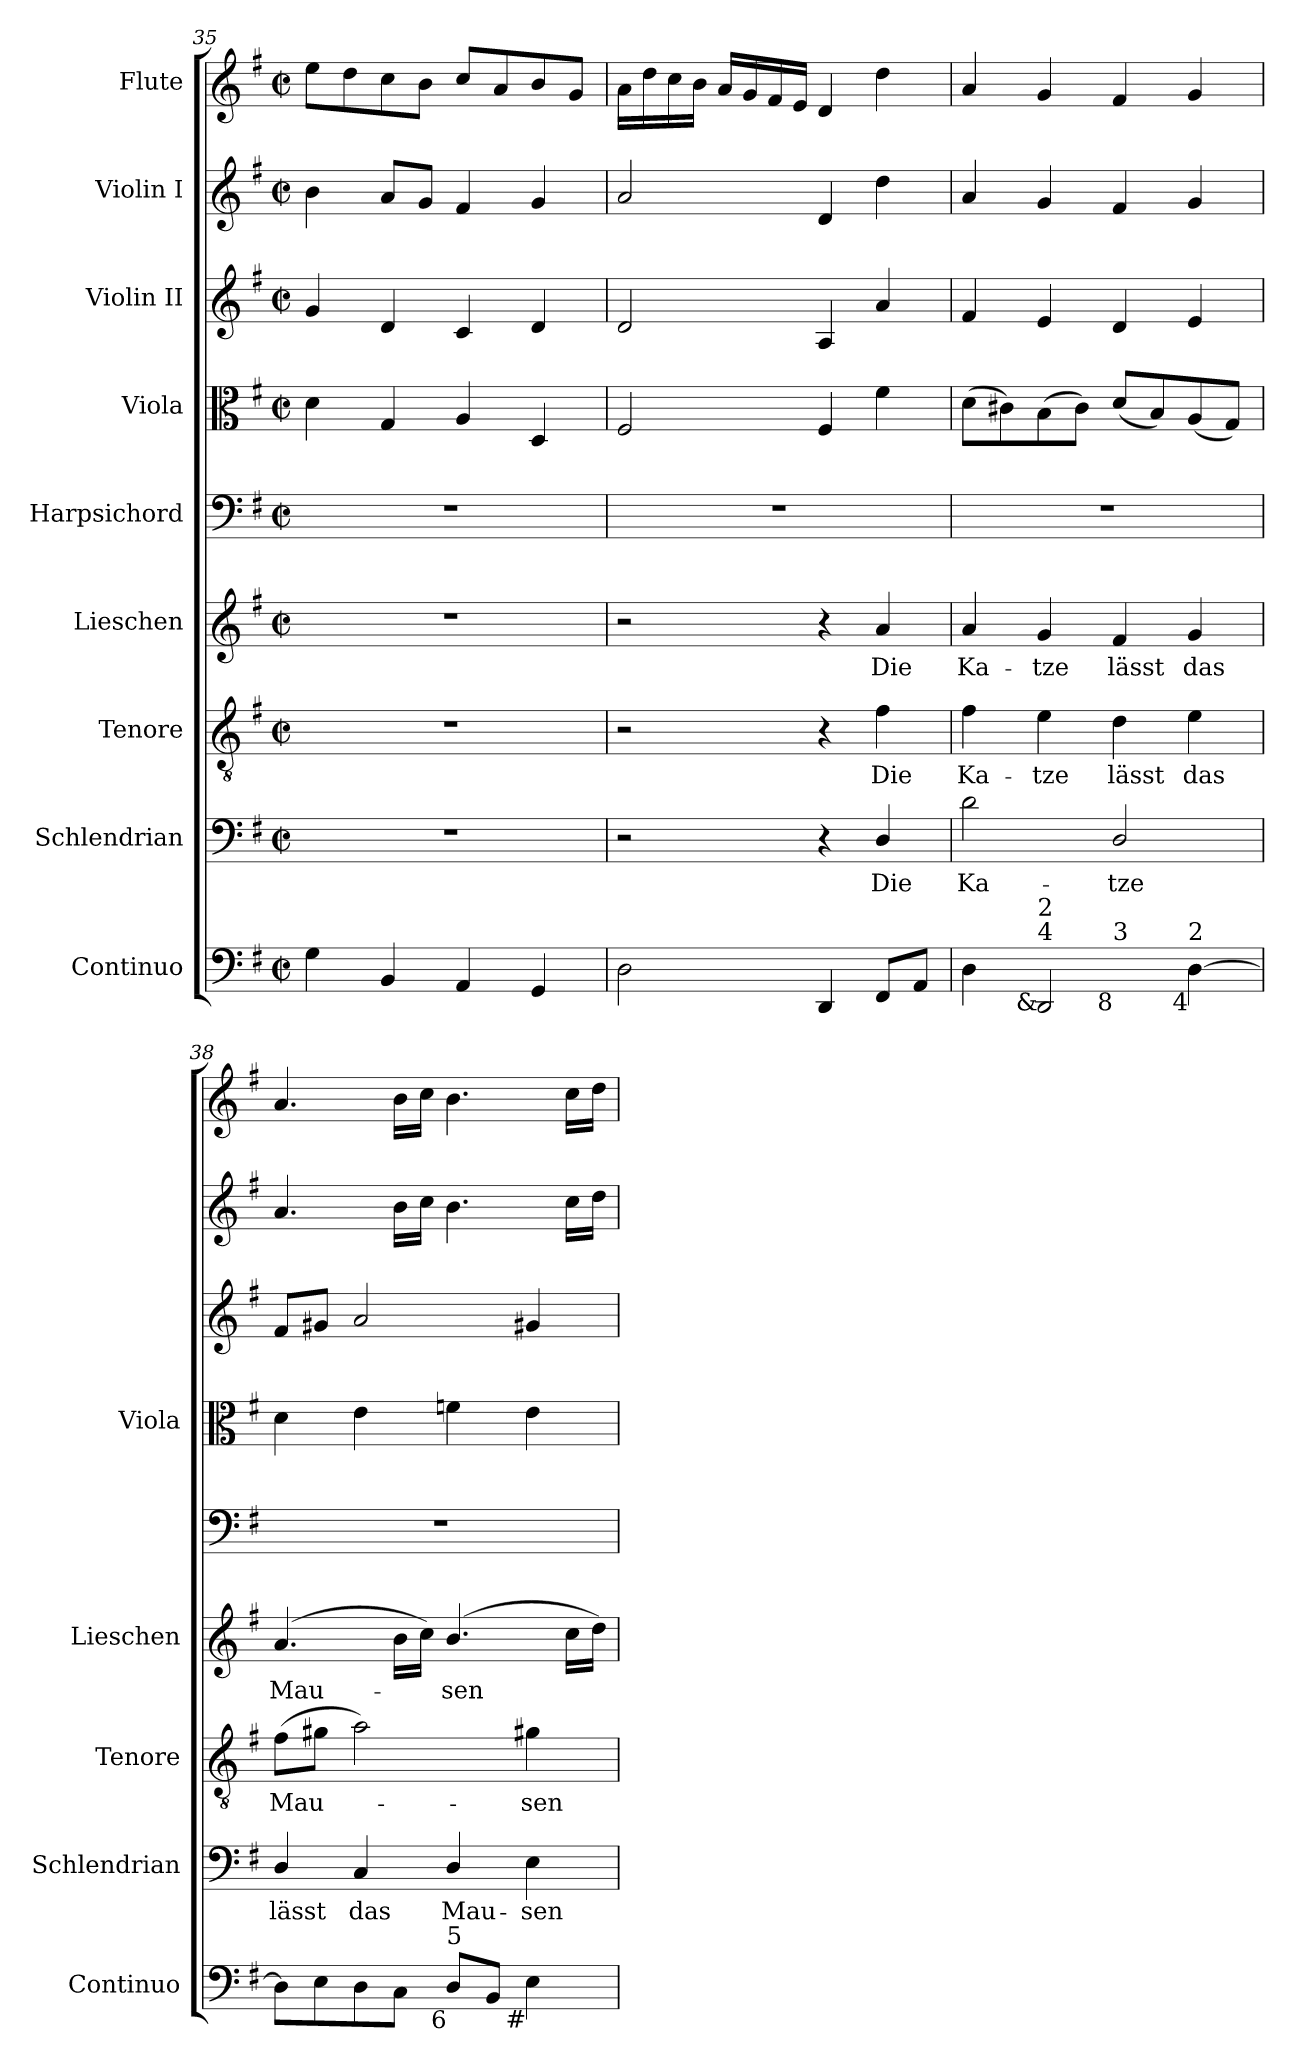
**kern	**kern	**text	**kern	**text	**kern	**text	**kern	**kern	**kern	**kern	**kern
*part9	*part8	*part8	*part7	*part7	*part6	*part6	*part5	*part4	*part3	*part2	*part1
*staff9	*staff8	*staff8	*staff7	*staff7	*staff6	*staff6	*staff5	*staff4	*staff3	*staff2	*staff1
*I"Continuo	*I"Schlendrian	*	*I"Tenore	*	*I"Lieschen	*	*I"Harpsichord	*I"Viola	*I"Violin II	*I"Violin I	*I"Flute
*I'Continuo	*I'Schlendrian	*	*I'Tenore	*	*I'Lieschen	*	*	*I'Viola	*	*	*
*clefF4	*clefF4	*	*clefGv2	*	*clefG2	*	*clefF4	*clefC3	*clefG2	*clefG2	*clefG2
*	*	*	*ITrd7c12	*	*	*	*	*	*	*	*
*k[f#]	*k[f#]	*	*k[f#]	*	*k[f#]	*	*k[f#]	*k[f#]	*k[f#]	*k[f#]	*k[f#]
*G:	*G:	*	*G:	*	*G:	*	*G:	*G:	*G:	*G:	*G:
*M2/2	*M2/2	*	*M2/2	*	*M2/2	*	*M2/2	*M2/2	*M2/2	*M2/2	*M2/2
*met(c|)	*met(c|)	*	*met(c|)	*	*met(c|)	*	*met(c|)	*met(c|)	*met(c|)	*met(c|)	*met(c|)
=35	=35	=35	=35	=35	=35	=35	=35	=35	=35	=35	=35
4Gi\	1r	.	1r	.	1r	.	1r	4di\	4gi/	4bi\	8eei\L
.	.	.	.	.	.	.	.	.	.	.	8ddi\
4BBi/	.	.	.	.	.	.	.	4Gi/	4di/	8ai/L	8cci\
.	.	.	.	.	.	.	.	.	.	8gi/J	8bi\J
4AAi/	.	.	.	.	.	.	.	4Ai/	4ci/	4f#i/	8cci/L
.	.	.	.	.	.	.	.	.	.	.	8ai/
4GGi/	.	.	.	.	.	.	.	4Di/	4di/	4gi/	8bi/
.	.	.	.	.	.	.	.	.	.	.	8gi/J
=36	=36	=36	=36	=36	=36	=36	=36	=36	=36	=36	=36
2Di\	2r	.	2r	.	2r	.	1r	2F#i/	2di/	2ai/	16ai\LL
.	.	.	.	.	.	.	.	.	.	.	16ddi\
.	.	.	.	.	.	.	.	.	.	.	16cci\
.	.	.	.	.	.	.	.	.	.	.	16bi\JJ
.	.	.	.	.	.	.	.	.	.	.	16ai/LL
.	.	.	.	.	.	.	.	.	.	.	16gi/
.	.	.	.	.	.	.	.	.	.	.	16f#i/
.	.	.	.	.	.	.	.	.	.	.	16ei/JJ
4DDi/	4r	.	4r	.	4r	.	.	4F#i/	4Ai/	4di/	4di/
!	!	!LO:LY:b:color=#000000	!	!	!	!	!	!	!	!	!
!	!	!	!	!LO:LY:b:color=#000000	!	!	!	!	!	!	!
!	!	!	!	!	!	!LO:LY:b:color=#000000	!	!	!	!	!
8FF#i/L	4Di/	Die	4F#i\	Die	4ai/	Die	.	4f#i\	4ai/	4ddi\	4ddi\
8AAi/J	.	.	.	.	.	.	.	.	.	.	.
!!LO:LB:g=z
=37	=37	=37	=37	=37	=37	=37	=37	=37	=37	=37	=37
!	!	!LO:LY:b:color=#000000	!	!	!	!	!	!	!	!	!
!	!	!	!	!LO:LY:b:color=#000000	!	!	!	!	!	!	!
!	!	!	!	!	!	!LO:LY:b:color=#000000	!	!	!	!	!
*^	*	*	*	*	*	*	*	*	*	*	*
4Di\	2ryy	2di\	Ka-	4F#i\	Ka-	4ai/	Ka-	1r	(8di\L	4f#i/	4ai/	4ai/
.	.	.	.	.	.	.	.	.	8c#Xi\)	.	.	.
!	!	!	!	!	!LO:LY:b:color=#000000	!	!	!	!	!	!	!
!LO:TX:b:rj:t=&	!	!	!	!	!	!	!	!	!	!	!	!
!LO:TX:t=4	!	!	!	!	!	!	!	!	!	!	!	!
!LO:TX:t=2	!	!	!	!	!	!	!	!	!	!	!	!
!	!	!	!	!	!	!	!LO:LY:b:color=#000000	!	!	!	!	!
2DDi/	.	.	.	4Ei\	-tze	4gi/	-tze	.	(8Bi\	4ei/	4gi/	4gi/
.	.	.	.	.	.	.	.	.	8c#i\J)	.	.	.
!	!	!	!LO:LY:b:color=#000000	!	!	!	!	!	!	!	!	!
!	!	!	!	!	!LO:LY:b:color=#000000	!	!	!	!	!	!	!
!	!LO:TX:b:rj:t=8	!	!	!	!	!	!	!	!	!	!	!
!	!LO:TX:t=3	!	!	!	!	!	!	!	!	!	!	!
!	!	!	!	!	!	!	!LO:LY:b:color=#000000	!	!	!	!	!
.	2ryy	2Di/	-tze	4Di\	lässt	4f#i/	lässt	.	(8di/L	4di/	4f#i/	4f#i/
.	.	.	.	.	.	.	.	.	8Bi/)	.	.	.
!	!	!	!	!	!LO:LY:b:color=#000000	!	!	!	!	!	!	!
!LO:TX:b:rj:t=4	!	!	!	!	!	!	!	!	!	!	!	!
!LO:TX:t=2	!	!	!	!	!	!	!	!	!	!	!	!
!	!	!	!	!	!	!	!LO:LY:b:color=#000000	!	!	!	!	!
[4Di\	.	.	.	4Ei\	das	4gi/	das	.	(8Ai/	4ei/	4gi/	4gi/
.	.	.	.	.	.	.	.	.	8Gi/J)	.	.	.
*v	*v	*	*	*	*	*	*	*	*	*	*	*
=38	=38	=38	=38	=38	=38	=38	=38	=38	=38	=38	=38
*^	*	*	*	*	*	*	*	*	*	*	*
!	!	!	!LO:LY:b:color=#000000	!	!	!	!	!	!	!	!	!
*v	*v	*	*	*	*	*	*	*	*	*	*	*
*^	*	*	*	*	*	*	*	*	*	*	*
!	!	!	!	!	!LO:LY:b:color=#000000	!	!	!	!	!	!	!
*v	*v	*	*	*	*	*	*	*	*	*	*	*
*^	*	*	*	*	*	*	*	*	*	*	*
!LO:TX:b:rj:t=5	!	!	!	!	!	!	!	!	!	!	!	!
!LO:TX:t=3	!	!	!	!	!	!	!	!	!	!	!	!
!	!	!	!	!	!	!	!LO:LY:b:color=#000000	!	!	!	!	!
*v	*v	*	*	*	*	*	*	*	*	*	*	*
8Di\L]	4Di/	lässt	(8F#i\L	Mau-	(4.ai/	Mau-	1r	4di\	8f#i/L	4.ai/	4.ai/
8Ei\	.	.	8G#Xi\J	.	.	.	.	.	8g#Xi/J	.	.
!	!	!LO:LY:b:color=#000000	!	!	!	!	!	!	!	!	!
8Di\	4Ci/	das	2Ai\)	.	.	.	.	4ei\	2ai/	.	.
8Ci\J	.	.	.	.	16bi\LL	.	.	.	.	16bi\LL	16bi\LL
.	.	.	.	.	16cci\JJ)	.	.	.	.	16cci\JJ	16cci\JJ
!	!	!LO:LY:b:color=#000000	!	!	!	!	!	!	!	!	!
!LO:TX:b:rj:t=6	!	!	!	!	!	!	!	!	!	!	!
!LO:TX:t=5	!	!	!	!	!	!	!	!	!	!	!
!	!	!	!	!	!	!LO:LY:b:color=#000000	!	!	!	!	!
8Di/L	4Di/	Mau-	.	.	(4.bi/	-sen	.	4fni\	.	4.bi\	4.bi\
8BBi/J	.	.	.	.	.	.	.	.	.	.	.
!	!	!LO:LY:b:color=#000000	!	!	!	!	!	!	!	!	!
!LO:TX:b:rj:t=#	!	!	!	!	!	!	!	!	!	!	!
!	!	!	!	!LO:LY:b:color=#000000	!	!	!	!	!	!	!
4Ei\	4Ei\	-sen	4G#Xi\	-sen	.	.	.	4ei\	4g#Xi/	.	.
.	.	.	.	.	16cci\LL	.	.	.	.	16cci\LL	16cci\LL
.	.	.	.	.	16ddi\JJ)	.	.	.	.	16ddi\JJ	16ddi\JJ
=	=	=	=	=	=	=	=	=	=	=	=
*-	*-	*-	*-	*-	*-	*-	*-	*-	*-	*-	*-
